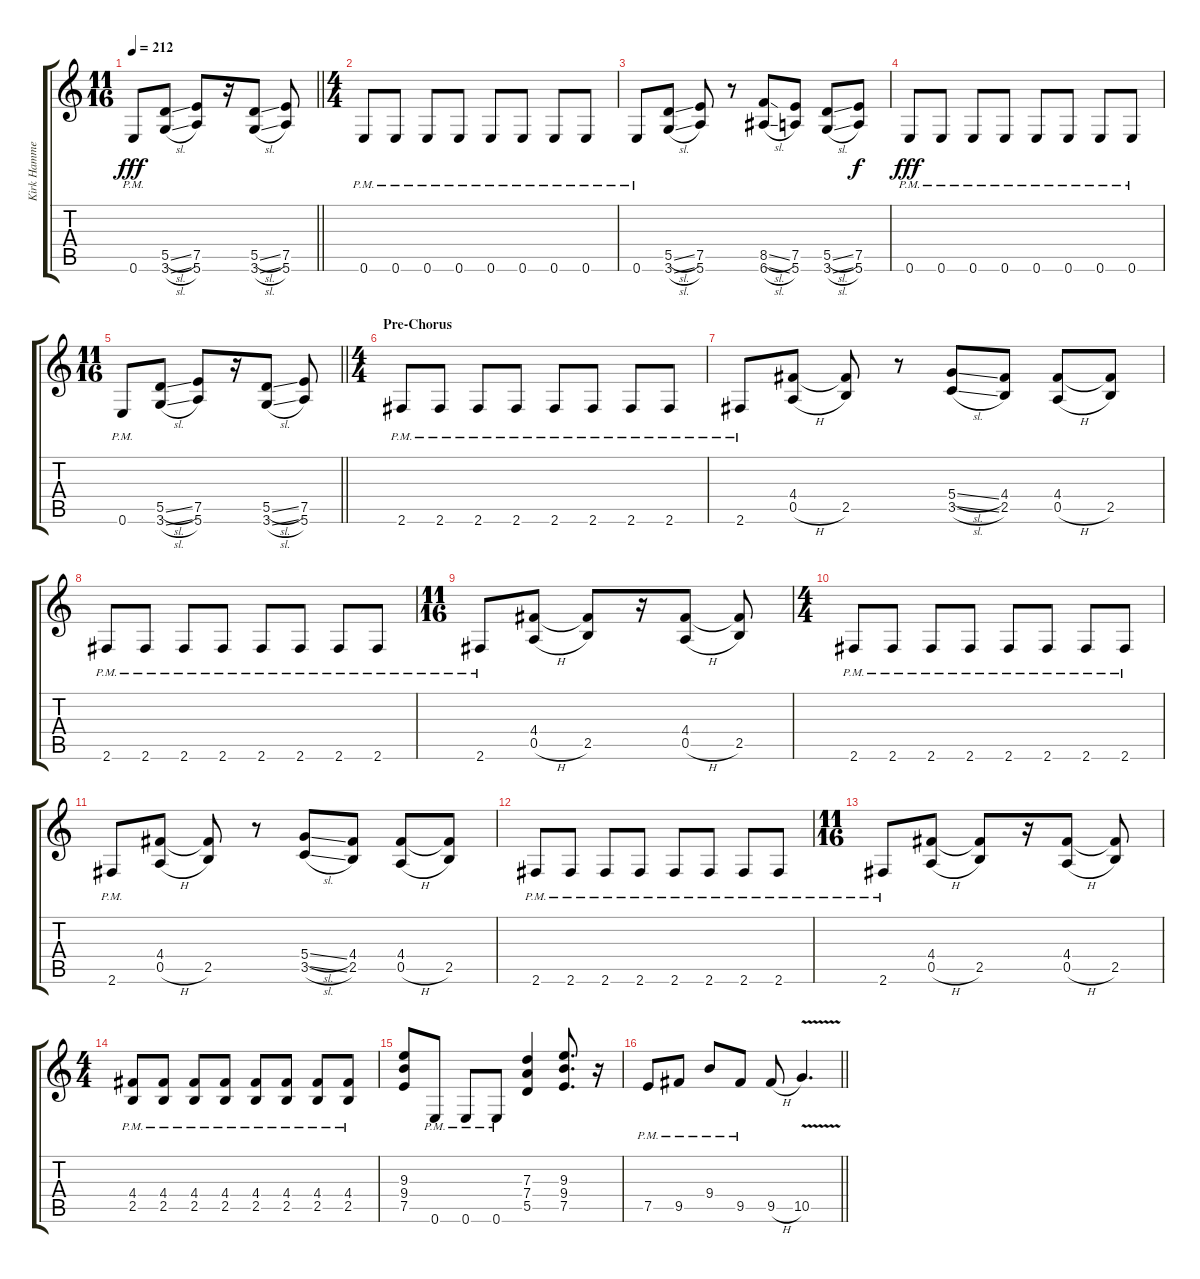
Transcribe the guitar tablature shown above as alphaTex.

\track ("Kirk Hammett" "Kirk Hamme") {instrument distortionguitar}
\staff {score tabs}
\tuning (E4 B3 G3 D3 A2 E2) {hide}
\ts (11 16)
\tempo 212
\clef g2
\barLineRight lightlight
\ks c
0.6{pm}.8{dy fff} (5.5{sl} 3.6{sl}).8 (7.5 5.6).8 r.16 (5.5{sl} 3.6{sl}).8 (7.5 5.6).8 |
\ts (4 4)
0.6{pm}.8 0.6{pm}.8 0.6{pm}.8 0.6{pm}.8 0.6{pm}.8 0.6{pm}.8 0.6{pm}.8 0.6{pm}.8 |
0.6{pm}.8 (5.5{sl} 3.6{sl}).8 (7.5 5.6).8 r.8 (8.5{sl} 6.6{sl}).8 (7.5 5.6).8 (5.5{sl} 3.6{sl}).8 (7.5 5.6).8{dy f} |
0.6{pm}.8{dy fff} 0.6{pm}.8 0.6{pm}.8 0.6{pm}.8 0.6{pm}.8 0.6{pm}.8 0.6{pm}.8 0.6{pm}.8 |
\ts (11 16)
\barLineRight lightlight
0.6{pm}.8 (5.5{sl} 3.6{sl}).8 (7.5 5.6).8 r.16 (5.5{sl} 3.6{sl}).8 (7.5 5.6).8 |
\ts (4 4)
\section ("" "Pre-Chorus")
2.6{pm}.8 2.6{pm}.8 2.6{pm}.8 2.6{pm}.8 2.6{pm}.8 2.6{pm}.8 2.6{pm}.8 2.6{pm}.8 |
2.6{pm}.8 (4.4 0.5{h}).8 (4.4{t} 2.5).8 r.8 (5.4{sl} 3.5{sl}).8 (4.4 2.5).8 (4.4 0.5{h}).8 (4.4{t} 2.5).8 |
2.6{pm}.8 2.6{pm}.8 2.6{pm}.8 2.6{pm}.8 2.6{pm}.8 2.6{pm}.8 2.6{pm}.8 2.6{pm}.8 |
\ts (11 16)
2.6{pm}.8 (4.4 0.5{h}).8 (4.4{t} 2.5).8 r.16 (4.4 0.5{h}).8 (4.4{t} 2.5).8 |
\ts (4 4)
2.6{pm}.8 2.6{pm}.8 2.6{pm}.8 2.6{pm}.8 2.6{pm}.8 2.6{pm}.8 2.6{pm}.8 2.6{pm}.8 |
2.6{pm}.8 (4.4 0.5{h}).8 (4.4{t} 2.5).8 r.8 (5.4{sl} 3.5{sl}).8 (4.4 2.5).8 (4.4 0.5{h}).8 (4.4{t} 2.5).8 |
2.6{pm}.8 2.6{pm}.8 2.6{pm}.8 2.6{pm}.8 2.6{pm}.8 2.6{pm}.8 2.6{pm}.8 2.6{pm}.8 |
\ts (11 16)
2.6{pm}.8 (4.4 0.5{h}).8 (4.4{t} 2.5).8 r.16 (4.4 0.5{h}).8 (4.4{t} 2.5).8 |
\ts (4 4)
(4.4{pm} 2.5{pm}).8 (4.4{pm} 2.5{pm}).8 (4.4{pm} 2.5{pm}).8 (4.4{pm} 2.5{pm}).8 (4.4{pm} 2.5{pm}).8 (4.4{pm} 2.5{pm}).8 (4.4{pm} 2.5{pm}).8 (4.4{pm} 2.5{pm}).8 |
(9.3 9.4 7.5).8 0.6{pm}.8 0.6{pm}.8 0.6{pm}.8 (7.3 7.4 5.5).4 (9.3 9.4 7.5).8{d} r.16 |
\barLineRight lightlight
7.5{pm}.8 9.5{pm}.8 9.4{pm}.8 9.5{pm}.8 9.5{h}.8 10.5{v}.4{d}
